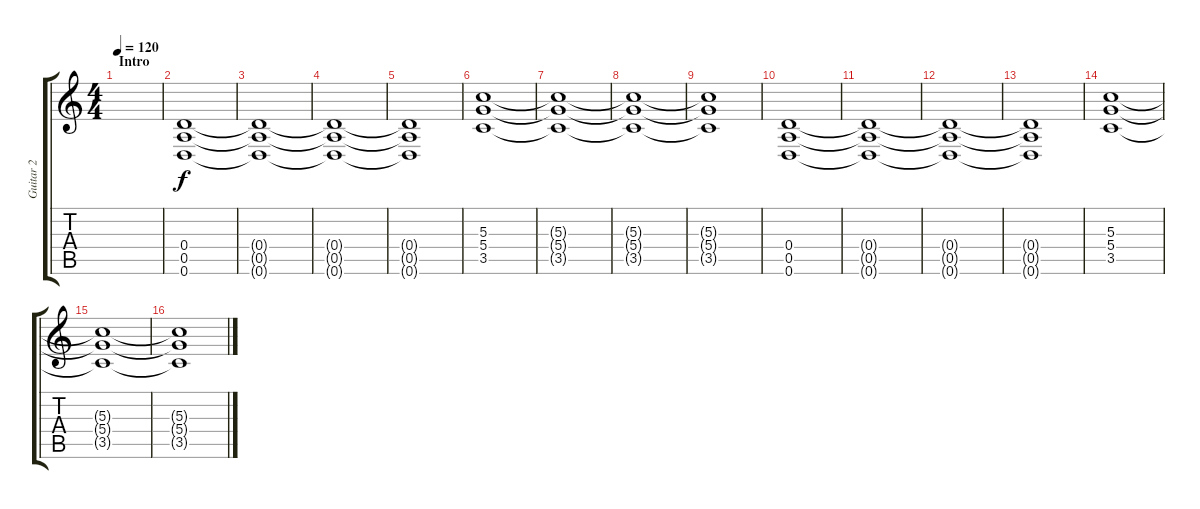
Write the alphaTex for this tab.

\track ("Guitar 2" "Guitar 2") {instrument distortionguitar}
\staff {score tabs}
\tuning (E4 B3 G3 D3 A2 D2) {hide}
\ts (4 4)
\section ("" "Intro")
\tempo 120
\tempo 100
\tempo 120
\clef g2
\ks c
|
(0.4 0.5 0.6).1 |
(0.4{t} 0.5{t} 0.6{t}).1 |
(0.4{t} 0.5{t} 0.6{t}).1 |
(0.4{t} 0.5{t} 0.6{t}).1 |
(5.3 5.4 3.5).1 |
(5.3{t} 5.4{t} 3.5{t}).1 |
(5.3{t} 5.4{t} 3.5{t}).1 |
(5.3{t} 5.4{t} 3.5{t}).1 |
(0.4 0.5 0.6).1 |
(0.4{t} 0.5{t} 0.6{t}).1 |
(0.4{t} 0.5{t} 0.6{t}).1 |
(0.4{t} 0.5{t} 0.6{t}).1 |
(5.3 5.4 3.5).1 |
(5.3{t} 5.4{t} 3.5{t}).1 |
(5.3{t} 5.4{t} 3.5{t}).1
